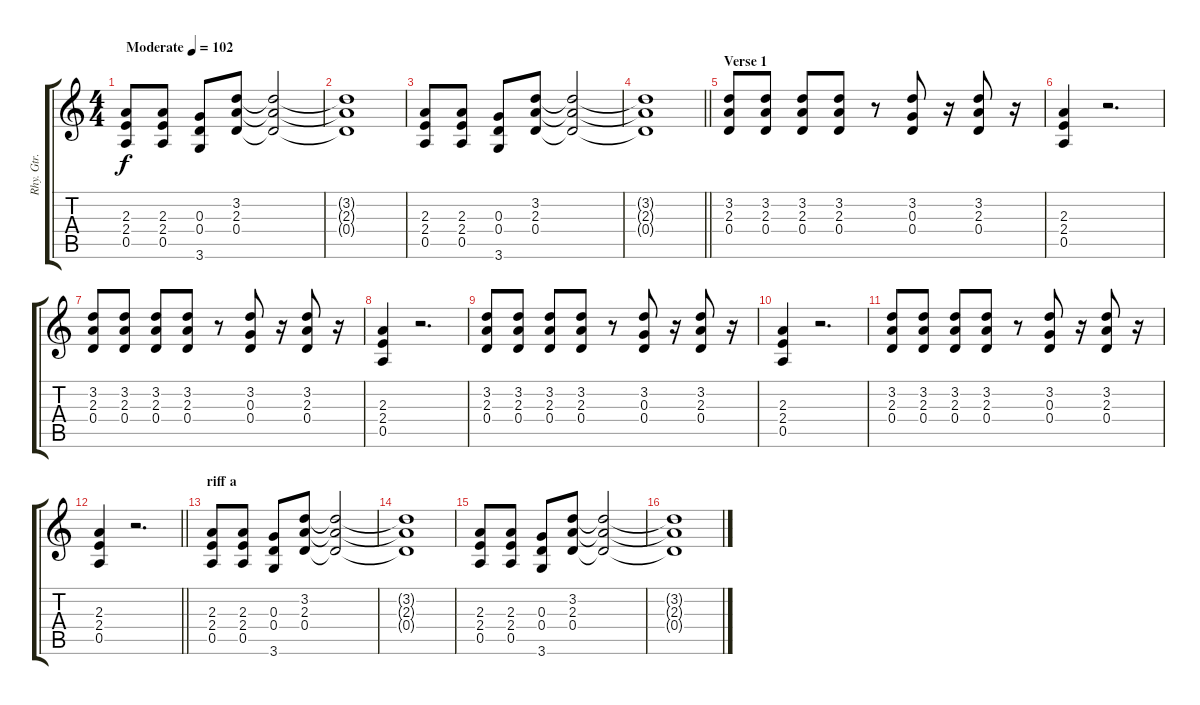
\track ("Rhy. Gtr. 1" "Rhy. Gtr. ") {instrument overdrivenguitar}
\staff {score tabs}
\tuning (E4 B3 G3 D3 A2 E2) {hide}
\ts (4 4)
\tempo (102 "Moderate")
\clef g2
\ks c
(2.3 2.4 0.5).8{dy f instrument overdrivenguitar} (2.3 2.4 0.5).8 (0.3 0.4 3.6).8 (3.2 2.3 0.4).8 (3.2{t} 2.3{t} 0.4{t}).2 |
(3.2{t} 2.3{t} 0.4{t}).1 |
(2.3 2.4 0.5).8 (2.3 2.4 0.5).8 (0.3 0.4 3.6).8 (3.2 2.3 0.4).8 (3.2{t} 2.3{t} 0.4{t}).2 |
\barLineRight lightlight
(3.2{t} 2.3{t} 0.4{t}).1 |
\section ("" "Verse 1")
(3.2 2.3 0.4).8 (3.2 2.3 0.4).8 (3.2 2.3 0.4).8 (3.2 2.3 0.4).8 r.8 (3.2 0.3 0.4).8 r.16 (3.2 2.3 0.4).8 r.16 |
(2.3 2.4 0.5).4 r.2{d} |
(3.2 2.3 0.4).8 (3.2 2.3 0.4).8 (3.2 2.3 0.4).8 (3.2 2.3 0.4).8 r.8 (3.2 0.3 0.4).8 r.16 (3.2 2.3 0.4).8 r.16 |
(2.3 2.4 0.5).4 r.2{d} |
(3.2 2.3 0.4).8 (3.2 2.3 0.4).8 (3.2 2.3 0.4).8 (3.2 2.3 0.4).8 r.8 (3.2 0.3 0.4).8 r.16 (3.2 2.3 0.4).8 r.16 |
(2.3 2.4 0.5).4 r.2{d} |
(3.2 2.3 0.4).8 (3.2 2.3 0.4).8 (3.2 2.3 0.4).8 (3.2 2.3 0.4).8 r.8 (3.2 0.3 0.4).8 r.16 (3.2 2.3 0.4).8 r.16 |
\barLineRight lightlight
(2.3 2.4 0.5).4 r.2{d} |
\section ("" "riff a")
(2.3 2.4 0.5).8 (2.3 2.4 0.5).8 (0.3 0.4 3.6).8 (3.2 2.3 0.4).8 (3.2{t} 2.3{t} 0.4{t}).2 |
(3.2{t} 2.3{t} 0.4{t}).1 |
(2.3 2.4 0.5).8 (2.3 2.4 0.5).8 (0.3 0.4 3.6).8 (3.2 2.3 0.4).8 (3.2{t} 2.3{t} 0.4{t}).2 |
(3.2{t} 2.3{t} 0.4{t}).1
